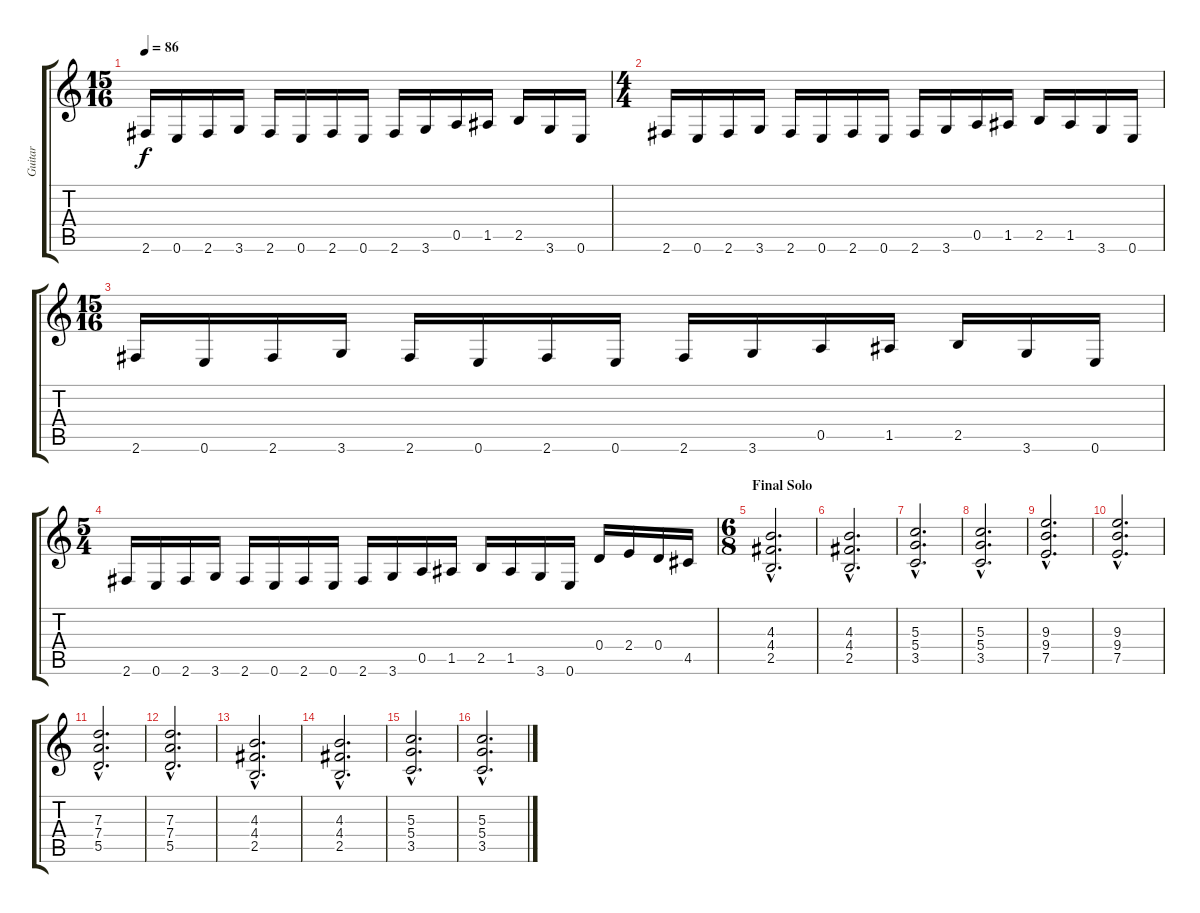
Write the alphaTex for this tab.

\track ("Guitar" "Guitar") {instrument distortionguitar}
\staff {score tabs}
\tuning (E4 B3 G3 D3 A2 E2) {hide}
\ts (15 16)
\tempo 86
\clef g2
\ks c
2.6.16{dy f} 0.6.16 2.6.16 3.6.16 2.6.16 0.6.16 2.6.16 0.6.16 2.6.16 3.6.16 0.5.16 1.5.16 2.5.16 3.6.16 0.6.16 |
\ts (4 4)
2.6.16 0.6.16 2.6.16 3.6.16 2.6.16 0.6.16 2.6.16 0.6.16 2.6.16 3.6.16 0.5.16 1.5.16 2.5.16 1.5.16 3.6.16 0.6.16 |
\ts (15 16)
2.6.16 0.6.16 2.6.16 3.6.16 2.6.16 0.6.16 2.6.16 0.6.16 2.6.16 3.6.16 0.5.16 1.5.16 2.5.16 3.6.16 0.6.16 |
\ts (5 4)
2.6.16 0.6.16 2.6.16 3.6.16 2.6.16 0.6.16 2.6.16 0.6.16 2.6.16 3.6.16 0.5.16 1.5.16 2.5.16 1.5.16 3.6.16 0.6.16 0.4.16 2.4.16 0.4.16 4.5.16 |
\ts (6 8)
\section ("" "Final Solo")
(4.3{hac} 4.4{hac} 2.5{hac}).2{d} |
(4.3{hac} 4.4{hac} 2.5{hac}).2{d} |
(5.3{hac} 5.4{hac} 3.5{hac}).2{d} |
(5.3{hac} 5.4{hac} 3.5{hac}).2{d} |
(9.3{hac} 9.4{hac} 7.5{hac}).2{d} |
(9.3{hac} 9.4{hac} 7.5{hac}).2{d} |
(7.3{hac} 7.4{hac} 5.5{hac}).2{d} |
(7.3{hac} 7.4{hac} 5.5{hac}).2{d} |
(4.3{hac} 4.4{hac} 2.5{hac}).2{d} |
(4.3{hac} 4.4{hac} 2.5{hac}).2{d} |
(5.3{hac} 5.4{hac} 3.5{hac}).2{d} |
(5.3{hac} 5.4{hac} 3.5{hac}).2{d}
